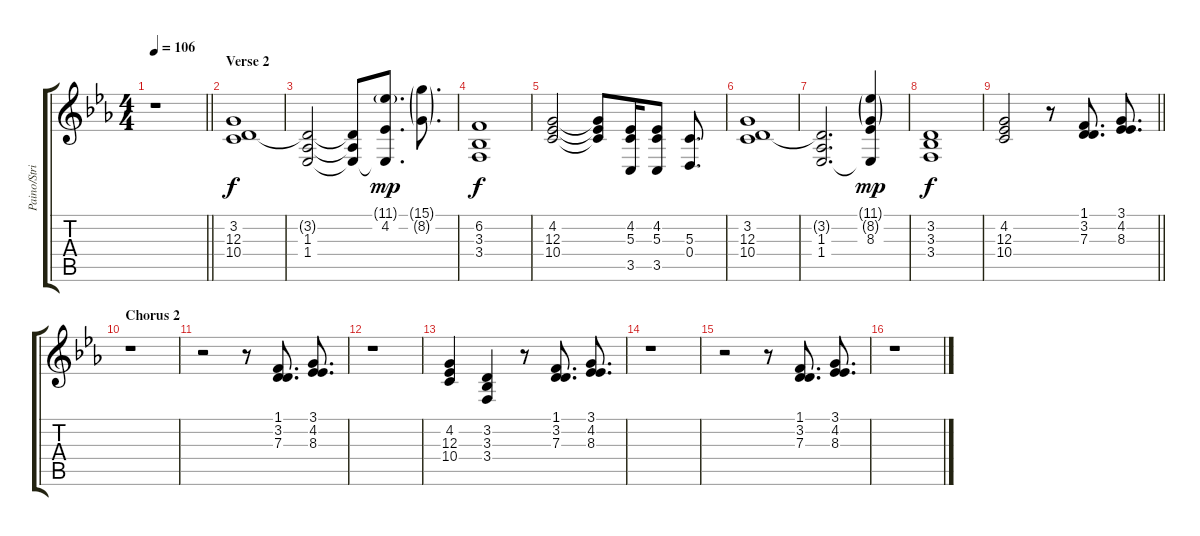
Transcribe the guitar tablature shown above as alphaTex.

\track ("Paino/Strings" "Paino/Stri") {instrument brightacousticpiano}
\staff {score tabs}
\tuning (E4 B3 G3 D3 A2 E2) {hide}
\ts (4 4)
\tempo 106
\clef g2
\barLineRight lightlight
\ks cminor
r.1{dy f} |
\section ("" "Verse 2")
(3.2 12.3 10.4).1 |
(3.2{t} 1.3 1.4).2 (3.2{t} 1.3{t} 1.4{t}).8 (11.1{g} 4.2 1.4{t}).8{d dy mp} (15.1{g} 8.2{g}).8{d} |
(6.2 3.3 3.4).1{dy f} |
(4.2 12.3 10.4).2 (4.2{t} 12.3{t} 10.4{t}).8 (4.2 5.3 3.5).16 (4.2 5.3 3.5).8 (5.3 0.4).8{d} |
(3.2 12.3 10.4).1 |
(3.2{t} 1.3 1.4).2{d} (11.1{g} 8.2{g} 8.3 1.4{t}).4{dy mp} |
(3.2 3.3 3.4).1{dy f} |
\barLineRight lightlight
(4.2 12.3 10.4).2 r.8 (1.1 3.2 7.3).8{d} (3.1 4.2 8.3).8{d} |
\section ("" "Chorus 2")
r.1 |
r.2 r.8 (1.1 3.2 7.3).8{d} (3.1 4.2 8.3).8{d} |
r.1 |
(4.2 12.3 10.4).4 (3.2 3.3 3.4).4 r.8 (1.1 3.2 7.3).8{d} (3.1 4.2 8.3).8{d} |
r.1 |
r.2 r.8 (1.1 3.2 7.3).8{d} (3.1 4.2 8.3).8{d} |
r.1
